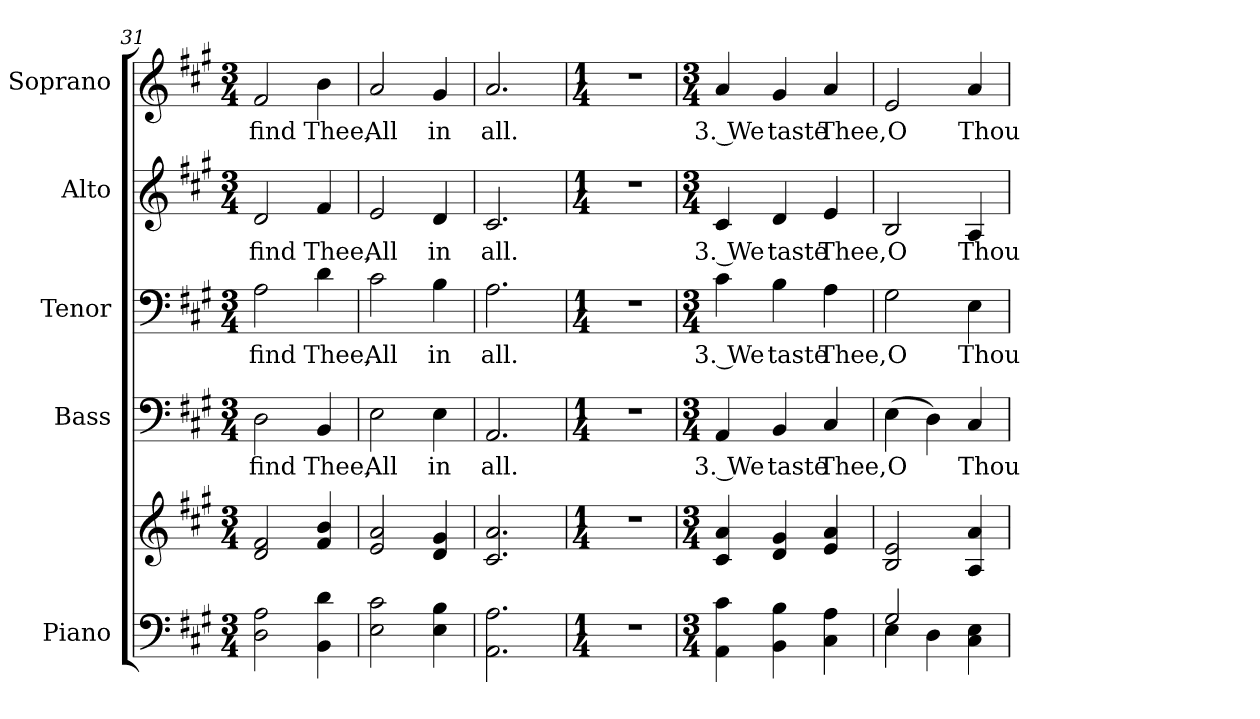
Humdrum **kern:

**kern	**kern	**kern	**text	**kern	**text	**kern	**text	**kern	**text
*part5	*part5	*part4	*part4	*part3	*part3	*part2	*part2	*part1	*part1
*staff6	*staff5	*staff4	*staff4	*staff3	*staff3	*staff2	*staff2	*staff1	*staff1
*I"Piano	*	*I"Bass	*	*I"Tenor	*	*I"Alto	*	*I"Soprano	*
*I'Pno.	*	*I'B.	*	*I'T.	*	*I'A.	*	*I'S.	*
*clefF4	*clefG2	*clefF4	*	*clefF4	*	*clefG2	*	*clefG2	*
*k[f#c#g#]	*k[f#c#g#]	*k[f#c#g#]	*	*k[f#c#g#]	*	*k[f#c#g#]	*	*k[f#c#g#]	*
*A:	*A:	*A:	*	*A:	*	*A:	*	*A:	*
*M3/4	*M3/4	*M3/4	*	*M3/4	*	*M3/4	*	*M3/4	*
=31	=31	=31	=31	=31	=31	=31	=31	=31	=31
!	!	!	!LO:LY:b:color=#000000	!	!	!	!	!	!
!	!	!	!	!	!LO:LY:b:color=#000000	!	!	!	!
!	!	!	!	!	!	!	!LO:LY:b:color=#000000	!	!
!	!	!	!	!	!	!	!	!	!LO:LY:b:color=#000000
2Di\ 2Ai	2di/ 2f#i	2Di\	find	2Ai\	find	2di/	find	2f#i/	find
!	!	!	!LO:LY:b:color=#000000	!	!	!	!	!	!
!	!	!	!	!	!LO:LY:b:color=#000000	!	!	!	!
!	!	!	!	!	!	!	!LO:LY:b:color=#000000	!	!
!	!	!	!	!	!	!	!	!	!LO:LY:b:color=#000000
4BBi\ 4di	4f#i/ 4bi	4BBi/	Thee,	4di\	Thee,	4f#i/	Thee,	4bi\	Thee,
!!LO:PB:g=z
=32	=32	=32	=32	=32	=32	=32	=32	=32	=32
!	!	!	!LO:LY:b:color=#000000	!	!	!	!	!	!
!	!	!	!	!	!LO:LY:b:color=#000000	!	!	!	!
!	!	!	!	!	!	!	!LO:LY:b:color=#000000	!	!
!	!	!	!	!	!	!	!	!	!LO:LY:b:color=#000000
2Ei\ 2c#i	2ei/ 2ai	2Ei\	All	2c#i\	All	2ei/	All	2ai/	All
!	!	!	!LO:LY:b:color=#000000	!	!	!	!	!	!
!	!	!	!	!	!LO:LY:b:color=#000000	!	!	!	!
!	!	!	!	!	!	!	!LO:LY:b:color=#000000	!	!
!	!	!	!	!	!	!	!	!	!LO:LY:b:color=#000000
4Ei\ 4Bi	4di/ 4g#i	4Ei\	in	4Bi\	in	4di/	in	4g#i/	in
=33	=33	=33	=33	=33	=33	=33	=33	=33	=33
!	!	!	!LO:LY:b:color=#000000	!	!	!	!	!	!
!	!	!	!	!	!LO:LY:b:color=#000000	!	!	!	!
!	!	!	!	!	!	!	!LO:LY:b:color=#000000	!	!
!	!	!	!	!	!	!	!	!	!LO:LY:b:color=#000000
2.AAi\ 2.Ai	2.c#i/ 2.ai	2.AAi/	all.	2.Ai\	all.	2.c#i/	all.	2.ai/	all.
=34	=34	=34	=34	=34	=34	=34	=34	=34	=34
*M1/4	*M1/4	*M1/4	*	*M1/4	*	*M1/4	*	*M1/4	*
!LO:N:vis=1	!LO:N:vis=1	!LO:N:vis=1	!	!LO:N:vis=1	!	!LO:N:vis=1	!	!LO:N:vis=1	!
4r	4r	4r	.	4r	.	4r	.	4r	.
!!LO:PB:g=z
=35	=35	=35	=35	=35	=35	=35	=35	=35	=35
*M3/4	*M3/4	*M3/4	*	*M3/4	*	*M3/4	*	*M3/4	*
!	!	!	!LO:LY:b:color=#000000	!	!	!	!	!	!
!	!	!	!	!	!LO:LY:b:color=#000000	!	!	!	!
!	!	!	!	!	!	!	!LO:LY:b:color=#000000	!	!
!	!	!	!	!	!	!	!	!	!LO:LY:b:color=#000000
4AAi\ 4c#i	4c#i/ 4ai	4AAi/	3. We	4c#i\	3. We	4c#i/	3. We	4ai/	3. We
!	!	!	!LO:LY:b:color=#000000	!	!	!	!	!	!
!	!	!	!	!	!LO:LY:b:color=#000000	!	!	!	!
!	!	!	!	!	!	!	!LO:LY:b:color=#000000	!	!
!	!	!	!	!	!	!	!	!	!LO:LY:b:color=#000000
4BBi\ 4Bi	4di/ 4g#i	4BBi/	taste	4Bi\	taste	4di/	taste	4g#i/	taste
!	!	!	!LO:LY:b:color=#000000	!	!	!	!	!	!
!	!	!	!	!	!LO:LY:b:color=#000000	!	!	!	!
!	!	!	!	!	!	!	!LO:LY:b:color=#000000	!	!
!	!	!	!	!	!	!	!	!	!LO:LY:b:color=#000000
4C#i\ 4Ai	4ei/ 4ai	4C#i/	Thee,	4Ai\	Thee,	4ei/	Thee,	4ai/	Thee,
=36	=36	=36	=36	=36	=36	=36	=36	=36	=36
*^	*	*	*	*	*	*	*	*	*
!	!	!	!	!LO:LY:b:color=#000000	!	!	!	!	!	!
!	!	!	!	!	!	!LO:LY:b:color=#000000	!	!	!	!
!	!	!	!	!	!	!	!	!LO:LY:b:color=#000000	!	!
!	!	!	!	!	!	!	!	!	!	!LO:LY:b:color=#000000
2G#i/	4Ei\	2Bi/ 2ei	(4Ei\	O	2G#i\	O	2Bi/	O	2ei/	O
.	4Di\	.	4Di\)	.	.	.	.	.	.	.
!	!	!	!	!LO:LY:b:color=#000000	!	!	!	!	!	!
!	!	!	!	!	!	!LO:LY:b:color=#000000	!	!	!	!
!	!	!	!	!	!	!	!	!LO:LY:b:color=#000000	!	!
!	!	!	!	!	!	!	!	!	!	!LO:LY:b:color=#000000
4C#i\ 4Ei	4ryy	4Ai/ 4ai	4C#i/	Thou	4Ei\	Thou	4Ai/	Thou	4ai/	Thou
*v	*v	*	*	*	*	*	*	*	*	*
=	=	=	=	=	=	=	=	=	=
*-	*-	*-	*-	*-	*-	*-	*-	*-	*-
